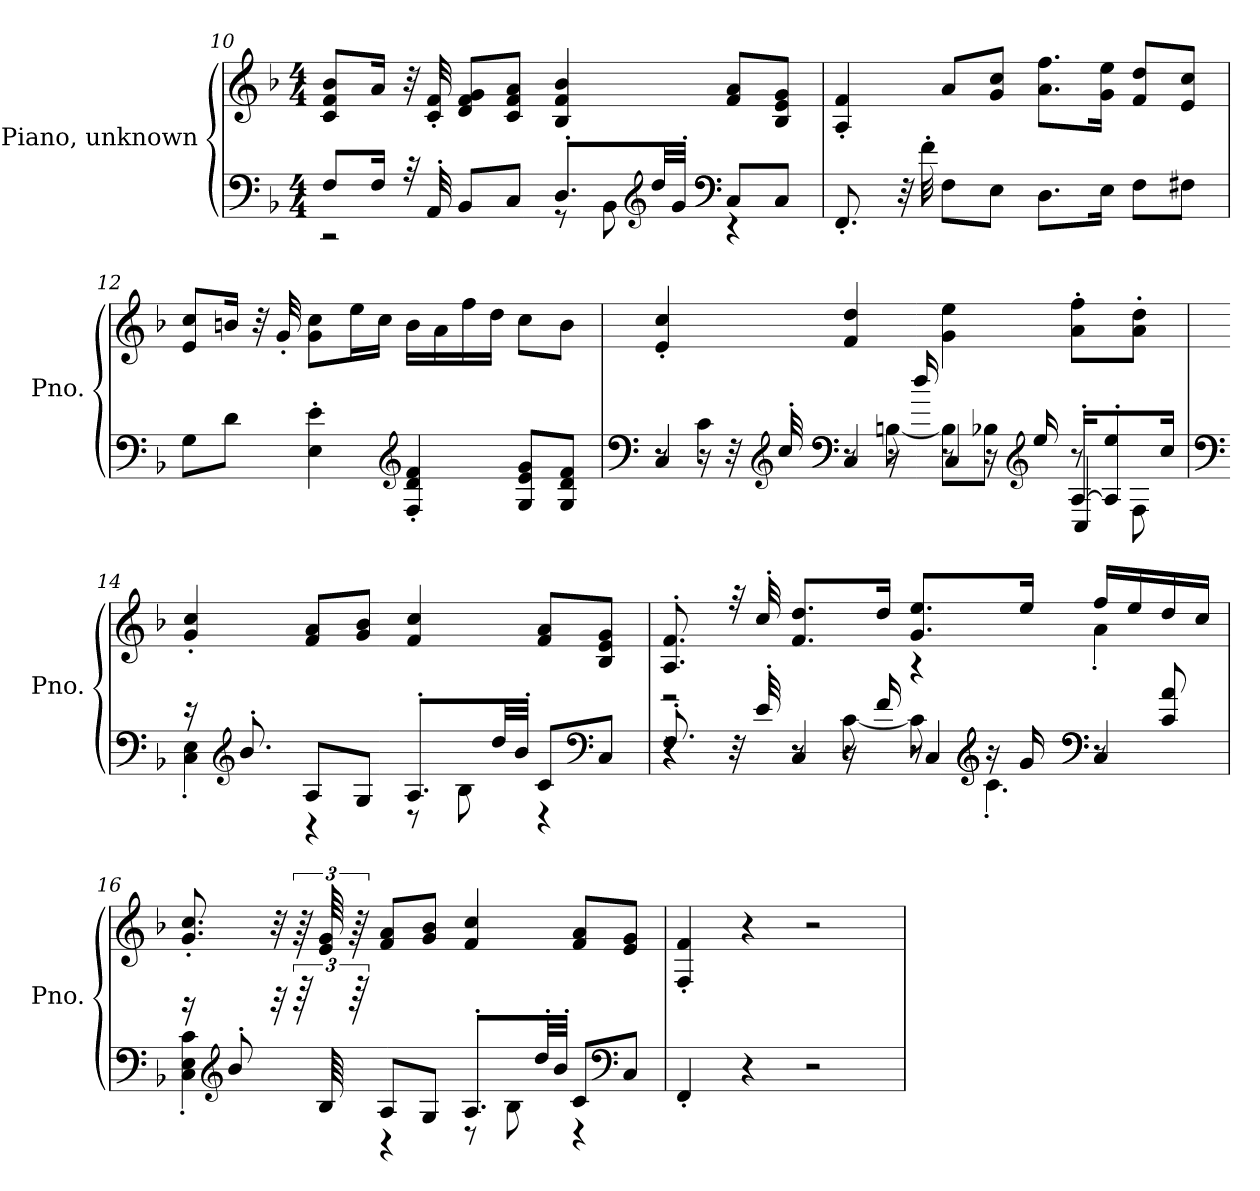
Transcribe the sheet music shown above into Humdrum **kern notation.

**kern	**kern
*part1	*part1
*staff2	*staff1
*I"Piano, unknown	*
*I'Pno.	*
*clefF4	*clefG2
*k[b-]	*k[b-]
*M4/4	*M4/4
=10	=10
*^	*
8F/L	2r	8c/ 8f/ 8b-/L
16F/Jk	.	16a/Jk
32r	.	32r
32AA'/	.	32c/' 32f/'
8BB-/L	.	8d/ 8f/ 8g/L
8C/J	.	8c/ 8f/ 8a/J
8.D'/L	8r	4B-/ 4f/ 4b-/
.	8BB-\	.
*clefG2	*	*
32dd/LL	.	.
32g'/JJJ	.	.
*clefF4	*	*
8C/L	4r	8f/ 8a/L
8C/J	.	8B-/ 8e/ 8g/J
*v	*v	*
=11	=11
8.FF'/	4A/' 4f/'
32r	.
32f'\	.
8F\L	8a/L
8E\J	8g/ 8cc/J
8.D\L	8.a\ 8.ff\L
16E\Jk	16g\ 16ee\Jk
8F\L	8f/ 8dd/L
8F#X\J	8e/ 8cc/J
!!LO:LB:g=z
=12	=12
8G\L	8e/ 8cc/L
8d\J	16bn/Jk
.	32r
.	32g'/
4E\' 4e\'	8g\ 8cc\L
.	16ee\L
.	16cc\JJ
*clefG2	*
4F/' 4d/' 4f/'	16b\LL
.	16a\
.	16ff\
.	16dd\JJ
8G/ 8e/ 8g/L	8cc\L
8G/ 8d/ 8f/J	8b\J
=13	=13
*clefF4	*
*^	*
*	*^	*
8r	8r	4C/	4e/' 4cc/'
16r	4c\	.	.
32r	.	.	.
*clefG2	*	*	*
32cc'/	.	.	.
*clefF4	*	*	*
8r	.	4C/	4f/ 4dd/
16r	[8Bn\	.	.
16dd/	.	.	.
8r	8B\L]	4C/	4g\ 4ee\
16r	8B-X\J	.	.
*clefG2	*	*	*
16ee/	.	.	.
[16A'/KL	8r	4C/	8a\' 8ff\'L
8A/]' 8ee/'	.	.	.
.	8F\	.	8a\' 8dd\'J
16cc/Jk	.	.	.
*v	*v	*v	*
!!LO:PB:g=z
=14	=14
*clefF4	*
*^	*
16r	4C\' 4E\'	4g/' 4cc/'
*clefG2	*	*
8.b-'/	.	.
8A/L	4r	8f/ 8a/L
8G/J	.	8g/ 8b-/J
8.A'/L	8r	4f/ 4cc/
.	8B-\	.
32dd/LL	.	.
32b-'/JJJ	.	.
8c/L	4r	8f/ 8a/L
*clefF4	*	*
8C/J	.	8B-/ 8e/ 8g/J
=15	=15	=15
*	*^	*^
8.F'/	4r	4r	8.A/' 8.f/'	2r
32r	.	.	32r	.
32e'/	.	.	32cc'/	.
8r	8r	4C/	8.f/ 8.dd/L	.
16r	[8c\	.	.	.
16f/	.	.	16dd/Jk	.
8r	8c\]	4C/	8.g/ 8.ee/L	4r
*clefG2	*	*	*	*
16r	4.c'\	.	.	.
16g/	.	.	16ee/Jk	.
*clefF4	*	*	*	*
8r	.	4C/	16ff/LL	4a'\
.	.	.	16ee/	.
8c/ 8a/	.	.	16dd/	.
.	.	.	16cc/JJ	.
*	*v	*v	*	*
*	*	*v	*v
!!LO:LB:g=z
=16	=16	=16
16r	4C\' 4E\' 4c\'	8.g/' 8.cc/'
*clefG2	*	*
8b-'/	.	.
32r	.	32r
96r	.	96r
96B-/	.	96e/ 96g/
96r	.	96r
8A/L	4r	8f/ 8a/L
8G/J	.	8g/ 8b-/J
8.A'/L	8r	4f/ 4cc/
.	8B-\	.
32dd'/LL	.	.
32b-'/JJJ	.	.
8c/L	4r	8f/ 8a/L
*clefF4	*	*
8C/J	.	8e/ 8g/J
*v	*v	*
=17	=17
4FF'/	4F/' 4f/'
4r	4r
2r	2r
=	=
*-	*-
